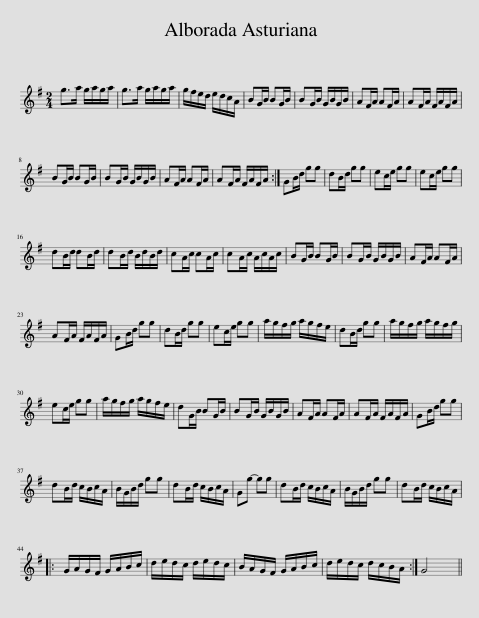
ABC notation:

X:1
L:1/8
M:2/4
I:linebreak $
K:G
V:1 treble
V:1
 g>a g/a/g/a/ | g>a g/a/g/a/ | g/f/e/d/ e/d/c/A/ | BG/B/ BG/B/ | BG/B/ G/B/G/B/ | %5
 AF/A/ AF/A/ | AF/A/ F/A/F/A/ |$ BG/B/ BG/B/ | BG/B/ G/B/G/B/ | AF/A/ AF/A/ | %10
 AF/A/ F/A/F/A/ :| GB/d/ gg | dB/d/ gg | ec/e/ gg | ec/e/ gg |$ %15
 dB/d/ dB/d/ | dB/d/ B/d/B/d/ | cA/c/ cA/c/ | cA/c/ A/c/A/c/ | BG/B/ BG/B/ | %20
 BG/B/ G/B/G/B/ | AF/A/ AF/A/ |$ AF/A/ F/A/F/A/ | GB/d/ gg | dB/d/ gg | %25
 ec/e/ gg | a/g/f/g/ a/g/f/e/ | dB/d/ gg | a/g/f/g/ a/g/f/g/ |$ ec/e/ gg | %30
 a/g/f/g/ a/g/f/e/ | dG/B/ BG/B/ | BG/B/ G/B/G/B/ | AF/A/ AF/A/ | AF/A/ F/A/F/A/ | %35
 GB/d/ gg |$ dB/d/ c/B/c/A/ | B/G/B/d/ gg | dB/d/ c/B/c/A/ | Gg- gg | %40
 dB/d/ c/B/c/A/ | B/G/B/d/ gg | dB/d/ c/B/c/A/ |:$ G/A/G/F/ G/A/B/c/ | d/e/d/c/ d/e/d/c/ | %45
 B/A/G/F/ G/A/B/c/ | d/e/d/c/ d/c/B/A/ :| G4 || %48
